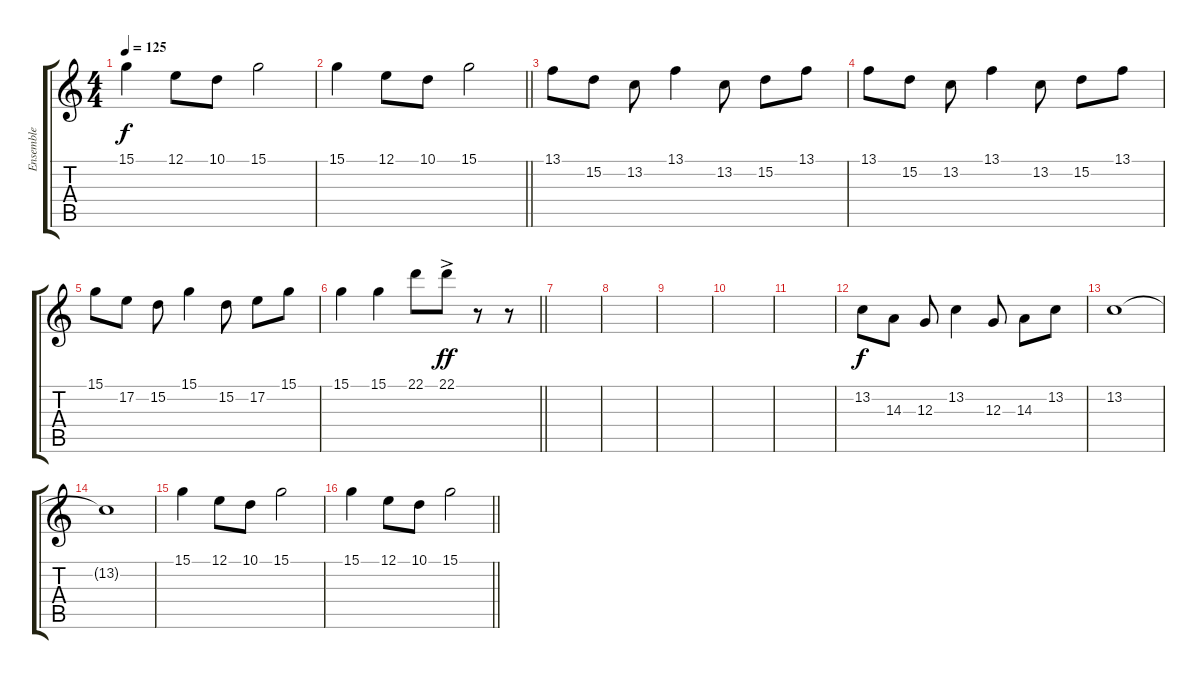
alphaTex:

\track ("Ensemble" "Ensemble") {instrument stringensemble1}
\staff {score tabs}
\tuning (E4 B3 G3 D3 A2 E2) {hide}
\ts (4 4)
\tempo 125
\clef g2
\ks c
15.1.4{dy f} 12.1.8 10.1.8 15.1.2 |
\barLineRight lightlight
15.1.4 12.1.8 10.1.8 15.1.2 |
13.1.8 15.2.8 13.2.8 13.1.4 13.2.8 15.2.8 13.1.8 |
13.1.8 15.2.8 13.2.8 13.1.4 13.2.8 15.2.8 13.1.8 |
15.1.8 17.2.8 15.2.8 15.1.4 15.2.8 17.2.8 15.1.8 |
\barLineRight lightlight
15.1.4 15.1.4 22.1.8 22.1{ac}.8{dy ff} r.8 r.8 |
|
|
|
|
|
13.2.8{dy f} 14.3.8 12.3.8 13.2.4 12.3.8 14.3.8 13.2.8 |
13.2.1 |
13.2{t}.1 |
15.1.4 12.1.8 10.1.8 15.1.2 |
\barLineRight lightlight
15.1.4 12.1.8 10.1.8 15.1.2
